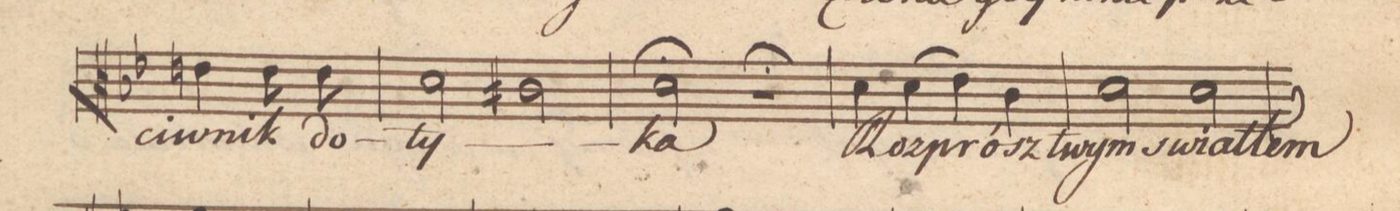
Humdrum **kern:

**kern	**text	**dynam
*I"Alto.	*	*
*clefC3	*	*
*k[b-e-]	*	*
*met(C.|)	*	*
*M2/2	*	*
4en\	-ciw-	.
8e\	-nik	.
8e\	do-	.
=38	=38	=38
2d\	-ty-	.
2c#X\	.	.
=39	=39	=39
2d;\	-ka	.
2r;	.	.
=40	=40	=40
4d\	Roz-	.
(4d\	-prósz	.
4e-\)	.	.
4c\	twym	.
=41	=41	=41
2d\	swia-	.
2d\	-tłem	.
=42	=42	=42
*-	*-	*-
